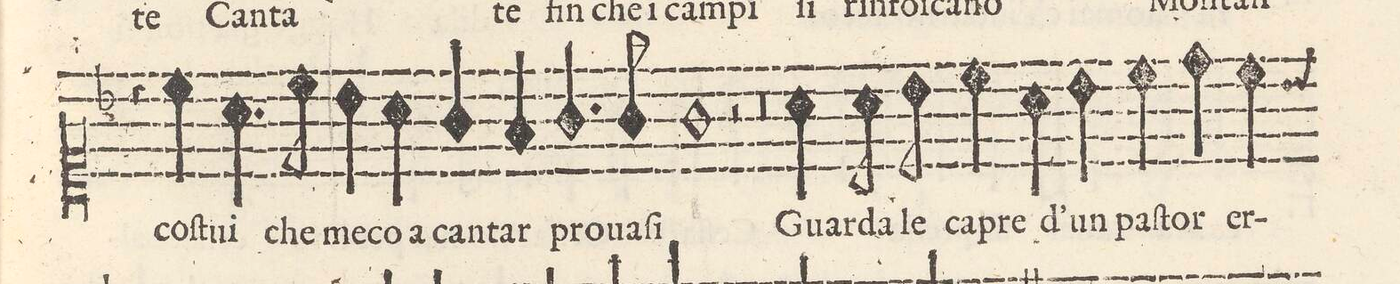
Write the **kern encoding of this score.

**kern	**text
*I"CANTO	*
*clefC1	*
*k[b-]	*
*met(C)	*
*M2/1	*
4r	.
4cc\	coſ-
4.a\	-tui
8cc\	che
=26-	=26-
4b-y\	me-
4a\	-co a
4g/	can-
4fny/	-tar
4.g/	pro-
8g/	-ua-
1g\	-ſi
=27-	=27-
2r	.
0r	.
=28-	=28-
4a\	Guar-
8a\	-da
8b-\	le
4cc\	cap-
4a\	-re
=29-	=29-
4b-\	d`un
4cc\	paſ-
4dd\	-tor
4cc\	er-
*-	*-
